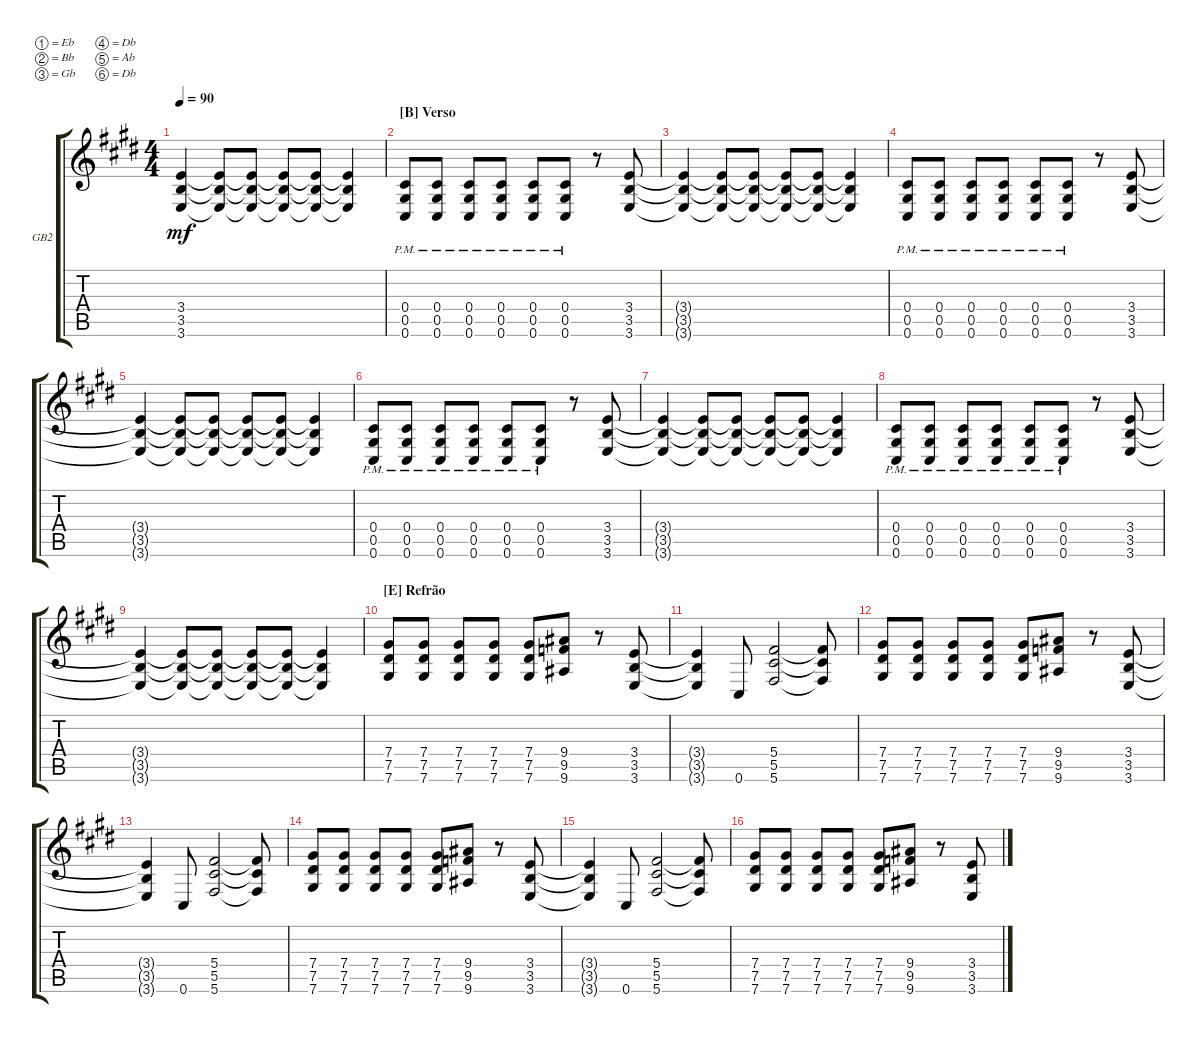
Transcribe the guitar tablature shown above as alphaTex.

\defaultSystemsLayout 4
\bracketExtendMode groupsimilarinstruments
\firstSystemTrackNameOrientation horizontal
\otherSystemsTrackNameOrientation horizontal
\track ("Guitarra Base 2" "GB2") {multiBarRest instrument distortionguitar}
\staff {score tabs}
\tuning (Eb4 Bb3 Gb3 Db3 Ab2 Db2)
\ts (4 4)
\tempo 90
\clef g2
\ks e
(3.4{t} 3.5{t} 3.6{t}).4{dy mf} (3.5{t} 3.4{t} 3.6{t}).8 (3.4{t} 3.5{t} 3.6{t}).8 (3.6{t} 3.5{t} 3.4{t}).8 (3.5{t} 3.4{t} 3.6{t}).8 (3.5{t} 3.4{t} 3.6{t}).4 |
\section ("B" "Verso")
(0.6{pm} 0.5{pm} 0.4{pm}).8 (0.4{pm} 0.5{pm} 0.6{pm}).8 (0.6{pm} 0.5{pm} 0.4{pm}).8 (0.4{pm} 0.5{pm} 0.6{pm}).8 (0.6{pm} 0.5{pm} 0.4{pm}).8 (0.4{pm} 0.5{pm} 0.6{pm}).8 r.8 (3.6 3.5 3.4).8 |
(3.4{t} 3.5{t} 3.6{t}).4 (3.5{t} 3.4{t} 3.6{t}).8 (3.4{t} 3.5{t} 3.6{t}).8 (3.6{t} 3.5{t} 3.4{t}).8 (3.5{t} 3.4{t} 3.6{t}).8 (3.5{t} 3.4{t} 3.6{t}).4 |
(0.6{pm} 0.5{pm} 0.4{pm}).8 (0.4{pm} 0.5{pm} 0.6{pm}).8 (0.6{pm} 0.5{pm} 0.4{pm}).8 (0.4{pm} 0.5{pm} 0.6{pm}).8 (0.6{pm} 0.5{pm} 0.4{pm}).8 (0.4{pm} 0.5{pm} 0.6{pm}).8 r.8 (3.6 3.5 3.4).8 |
(3.4{t} 3.5{t} 3.6{t}).4 (3.5{t} 3.4{t} 3.6{t}).8 (3.4{t} 3.5{t} 3.6{t}).8 (3.6{t} 3.5{t} 3.4{t}).8 (3.5{t} 3.4{t} 3.6{t}).8 (3.5{t} 3.4{t} 3.6{t}).4 |
(0.6{pm} 0.5{pm} 0.4{pm}).8 (0.4{pm} 0.5{pm} 0.6{pm}).8 (0.6{pm} 0.5{pm} 0.4{pm}).8 (0.4{pm} 0.5{pm} 0.6{pm}).8 (0.6{pm} 0.5{pm} 0.4{pm}).8 (0.4{pm} 0.5{pm} 0.6{pm}).8 r.8 (3.6 3.5 3.4).8 |
(3.4{t} 3.5{t} 3.6{t}).4 (3.5{t} 3.4{t} 3.6{t}).8 (3.4{t} 3.5{t} 3.6{t}).8 (3.6{t} 3.5{t} 3.4{t}).8 (3.5{t} 3.4{t} 3.6{t}).8 (3.5{t} 3.4{t} 3.6{t}).4 |
(0.6{pm} 0.5{pm} 0.4{pm}).8 (0.4{pm} 0.5{pm} 0.6{pm}).8 (0.6{pm} 0.5{pm} 0.4{pm}).8 (0.4{pm} 0.5{pm} 0.6{pm}).8 (0.6{pm} 0.5{pm} 0.4{pm}).8 (0.4{pm} 0.5{pm} 0.6{pm}).8 r.8 (3.6 3.5 3.4).8 |
(3.4{t} 3.5{t} 3.6{t}).4 (3.5{t} 3.4{t} 3.6{t}).8 (3.4{t} 3.5{t} 3.6{t}).8 (3.6{t} 3.5{t} 3.4{t}).8 (3.5{t} 3.4{t} 3.6{t}).8 (3.5{t} 3.4{t} 3.6{t}).4 |
\section ("E" "Refrão")
(7.6 7.5 7.4).8 (7.6 7.5 7.4).8 (7.6 7.5 7.4).8 (7.6 7.5 7.4).8 (7.6 7.5 7.4).8 (9.6 9.5 9.4).8 r.8 (3.6 3.5 3.4).8 |
(3.6{t} 3.5{t} 3.4{t}).4 0.6.8 (5.6 5.5 5.4).2 (5.6{t} 5.5{t} 5.4{t}).8 |
(7.6 7.5 7.4).8 (7.6 7.5 7.4).8 (7.6 7.5 7.4).8 (7.6 7.5 7.4).8 (7.6 7.5 7.4).8 (9.6 9.5 9.4).8 r.8 (3.6 3.5 3.4).8 |
(3.6{t} 3.5{t} 3.4{t}).4 0.6.8 (5.6 5.5 5.4).2 (5.6{t} 5.5{t} 5.4{t}).8 |
(7.6 7.5 7.4).8 (7.6 7.5 7.4).8 (7.6 7.5 7.4).8 (7.6 7.5 7.4).8 (7.6 7.5 7.4).8 (9.6 9.5 9.4).8 r.8 (3.6 3.5 3.4).8 |
(3.6{t} 3.5{t} 3.4{t}).4 0.6.8 (5.6 5.5 5.4).2 (5.6{t} 5.5{t} 5.4{t}).8 |
(7.6 7.5 7.4).8 (7.6 7.5 7.4).8 (7.6 7.5 7.4).8 (7.6 7.5 7.4).8 (7.6 7.5 7.4).8 (9.6 9.5 9.4).8 r.8 (3.6 3.5 3.4).8
